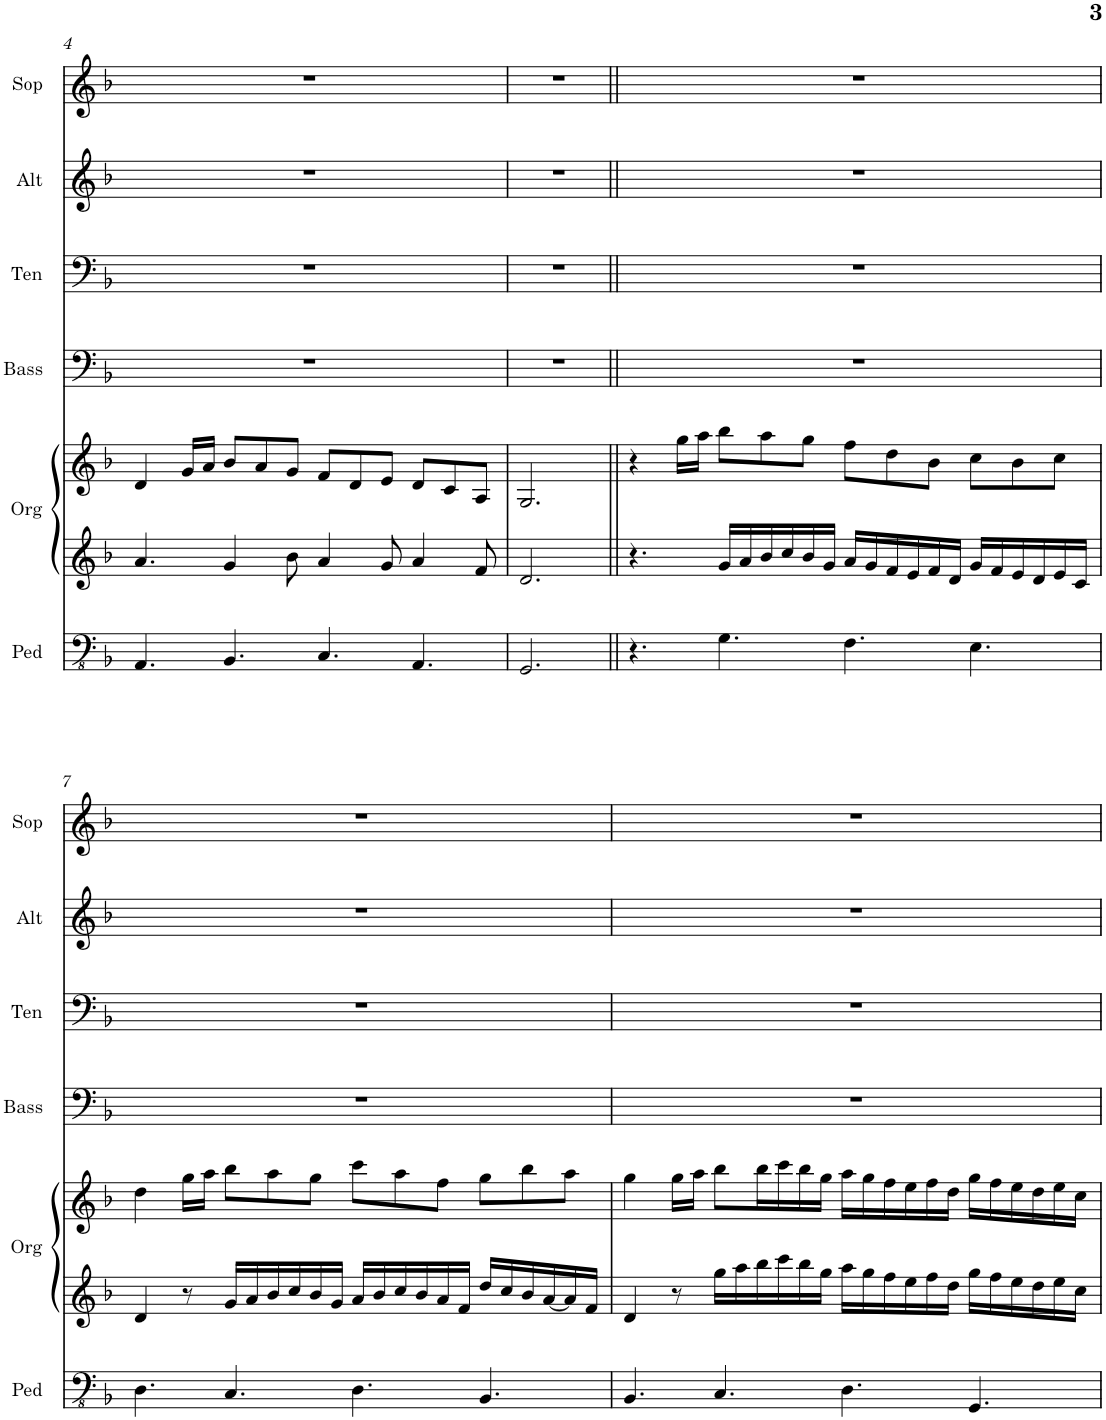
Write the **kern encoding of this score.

**kern	**kern	**kern	**kern	**kern	**kern	**kern
*part6	*part5	*part5	*part4	*part3	*part2	*part1
*staff7	*staff6	*staff5	*staff4	*staff3	*staff2	*staff1
*I"Pedals	*I"Organ	*	*I"Bass	*I"Tenor	*I"Alto	*I"Soprano
*I'Ped	*I'Org	*	*I'Bass	*I'Ten	*I'Alt	*I'Sop
!!LO:PB:g=z
*clefFv4	*clefG2	*clefG2	*clefF4	*clefF4	*clefG2	*clefG2
*k[b-]	*k[b-]	*k[b-]	*k[b-]	*k[b-]	*k[b-]	*k[b-]
*M12/8	*M12/8	*M12/8	*M12/8	*M12/8	*M12/8	*M12/8
=4	=4	=4	=4	=4	=4	=4
4.AAA/	4.a/	4d/	1.r	1.r	1.r	1.r
.	.	16g/LL	.	.	.	.
.	.	16a/JJ	.	.	.	.
4.BBB-/	4g/	8b-/L	.	.	.	.
.	.	8a/	.	.	.	.
.	8b-\	8g/J	.	.	.	.
4.CC/	4a/	8f/L	.	.	.	.
.	.	8d/	.	.	.	.
.	8g/	8e/J	.	.	.	.
4.AAA/	4a/	8d/L	.	.	.	.
.	.	8c/	.	.	.	.
.	8f/	8A/J	.	.	.	.
=5	=5	=5	=5	=5	=5	=5
*M6/8	*M6/8	*M6/8	*M6/8	*M6/8	*M6/8	*M6/8
2.GGG/	2.d/	2.G/	2.r	2.r	2.r	2.r
=6||	=6||	=6||	=6||	=6||	=6||	=6||
*M12/8	*M12/8	*M12/8	*M12/8	*M12/8	*M12/8	*M12/8
4.r	4.r	4r	1.r	1.r	1.r	1.r
.	.	16gg\LL	.	.	.	.
.	.	16aa\JJ	.	.	.	.
4.GG\	16g/LL	8bb-\L	.	.	.	.
.	16a/	.	.	.	.	.
.	16b-/	8aa\	.	.	.	.
.	16cc/	.	.	.	.	.
.	16b-/	8gg\J	.	.	.	.
.	16g/JJ	.	.	.	.	.
4.FF\	16a/LL	8ff\L	.	.	.	.
.	16g/	.	.	.	.	.
.	16f/	8dd\	.	.	.	.
.	16e/	.	.	.	.	.
.	16f/	8b-\J	.	.	.	.
.	16d/JJ	.	.	.	.	.
4.EE\	16g/LL	8cc\L	.	.	.	.
.	16f/	.	.	.	.	.
.	16e/	8b-\	.	.	.	.
.	16d/	.	.	.	.	.
.	16e/	8cc\J	.	.	.	.
.	16c/JJ	.	.	.	.	.
!!LO:LB:g=z
=7	=7	=7	=7	=7	=7	=7
4.DD\	4d/	4dd\	1.r	1.r	1.r	1.r
.	8r	16gg\LL	.	.	.	.
.	.	16aa\JJ	.	.	.	.
4.CC/	16g/LL	8bb-\L	.	.	.	.
.	16a/	.	.	.	.	.
.	16b-/	8aa\	.	.	.	.
.	16cc/	.	.	.	.	.
.	16b-/	8gg\J	.	.	.	.
.	16g/JJ	.	.	.	.	.
4.DD\	16a/LL	8ccc\L	.	.	.	.
.	16b-/	.	.	.	.	.
.	16cc/	8aa\	.	.	.	.
.	16b-/	.	.	.	.	.
.	16a/	8ff\J	.	.	.	.
.	16f/JJ	.	.	.	.	.
4.BBB-/	16dd/LL	8gg\L	.	.	.	.
.	16cc/	.	.	.	.	.
.	16b-/	8bb-\	.	.	.	.
.	[16a/	.	.	.	.	.
.	16a/]	8aa\J	.	.	.	.
.	16f/JJ	.	.	.	.	.
=8	=8	=8	=8	=8	=8	=8
4.BBB-/	4d/	4gg\	1.r	1.r	1.r	1.r
.	8r	16gg\LL	.	.	.	.
.	.	16aa\JJ	.	.	.	.
4.CC/	16gg\LL	8bb-\L	.	.	.	.
.	16aa\	.	.	.	.	.
.	16bb-\	16bb-\L	.	.	.	.
.	16ccc\	16ccc\	.	.	.	.
.	16bb-\	16bb-\	.	.	.	.
.	16gg\JJ	16gg\JJ	.	.	.	.
4.DD\	16aa\LL	16aa\LL	.	.	.	.
.	16gg\	16gg\	.	.	.	.
.	16ff\	16ff\	.	.	.	.
.	16ee\	16ee\	.	.	.	.
.	16ff\	16ff\	.	.	.	.
.	16dd\JJ	16dd\JJ	.	.	.	.
4.GGG/	16gg\LL	16gg\LL	.	.	.	.
.	16ff\	16ff\	.	.	.	.
.	16ee\	16ee\	.	.	.	.
.	16dd\	16dd\	.	.	.	.
.	16ee\	16ee\	.	.	.	.
.	16cc\JJ	16cc\JJ	.	.	.	.
=	=	=	=	=	=	=
*-	*-	*-	*-	*-	*-	*-
